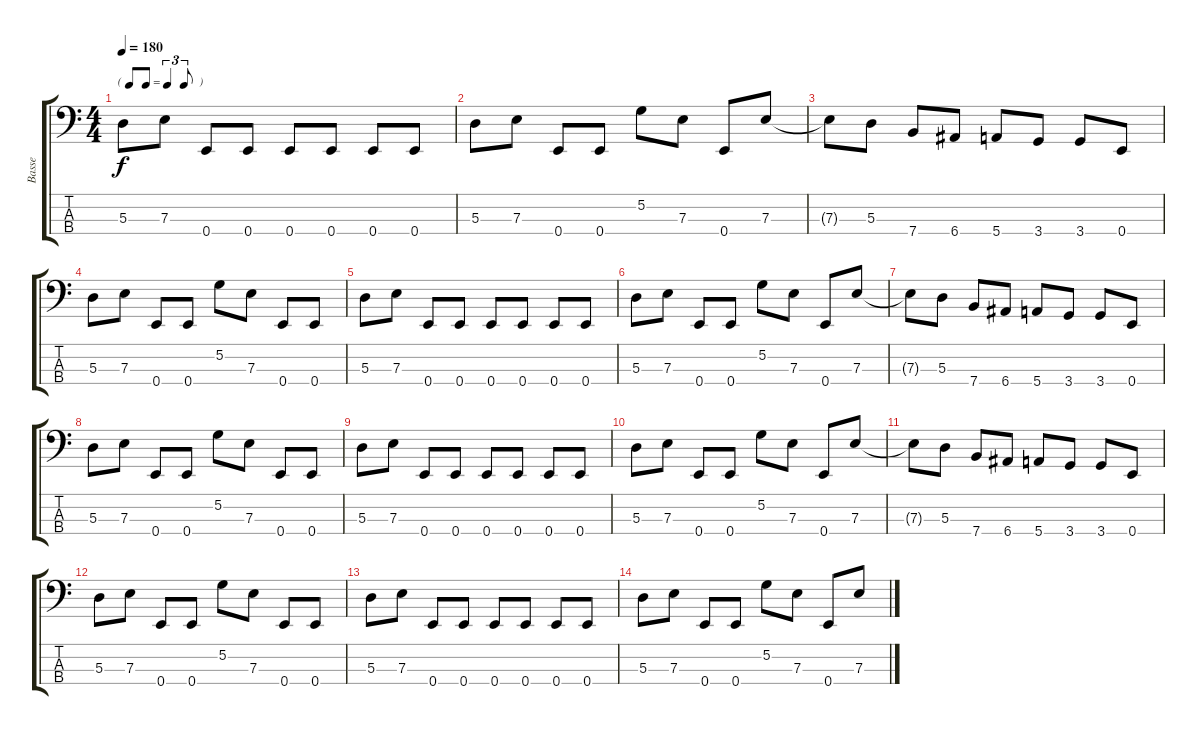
\track ("Basse" "Basse") {instrument electricbassfinger}
\staff {score tabs}
\tuning (G2 D2 A1 E1) {hide}
\ts (4 4)
\tf triplet8th
\tempo 180
\clef f4
\ks c
5.3.8{dy f} 7.3.8 0.4.8 0.4.8 0.4.8 0.4.8 0.4.8 0.4.8 |
5.3.8 7.3.8 0.4.8 0.4.8 5.2.8 7.3.8 0.4.8 7.3.8 |
7.3{t}.8 5.3.8 7.4.8 6.4.8 5.4.8 3.4.8 3.4.8 0.4.8 |
5.3.8 7.3.8 0.4.8 0.4.8 5.2.8 7.3.8 0.4.8 0.4.8 |
5.3.8 7.3.8 0.4.8 0.4.8 0.4.8 0.4.8 0.4.8 0.4.8 |
5.3.8 7.3.8 0.4.8 0.4.8 5.2.8 7.3.8 0.4.8 7.3.8 |
7.3{t}.8 5.3.8 7.4.8 6.4.8 5.4.8 3.4.8 3.4.8 0.4.8 |
5.3.8 7.3.8 0.4.8 0.4.8 5.2.8 7.3.8 0.4.8 0.4.8 |
5.3.8 7.3.8 0.4.8 0.4.8 0.4.8 0.4.8 0.4.8 0.4.8 |
5.3.8 7.3.8 0.4.8 0.4.8 5.2.8 7.3.8 0.4.8 7.3.8 |
7.3{t}.8 5.3.8 7.4.8 6.4.8 5.4.8 3.4.8 3.4.8 0.4.8 |
5.3.8 7.3.8 0.4.8 0.4.8 5.2.8 7.3.8 0.4.8 0.4.8 |
5.3.8 7.3.8 0.4.8 0.4.8 0.4.8 0.4.8 0.4.8 0.4.8 |
5.3.8 7.3.8 0.4.8 0.4.8 5.2.8 7.3.8 0.4.8 7.3.8
